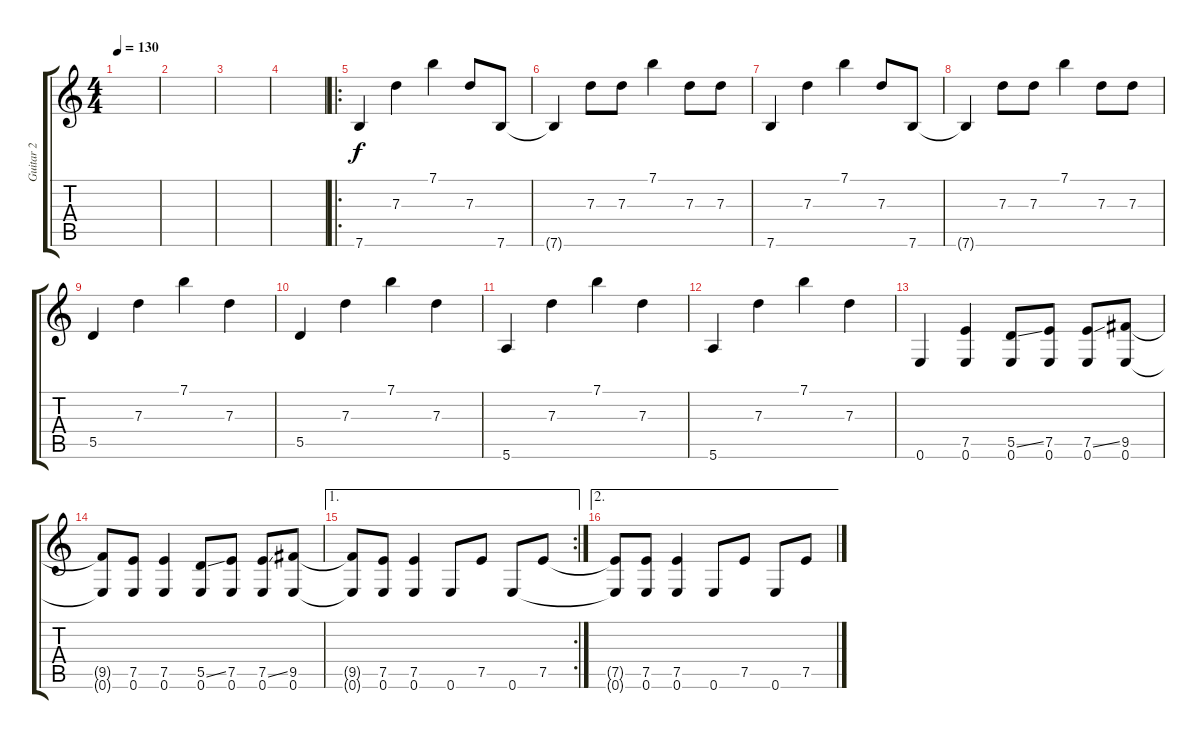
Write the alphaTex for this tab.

\track ("Guitar 2" "Guitar 2") {instrument distortionguitar}
\staff {score tabs}
\tuning (E4 B3 G3 D3 A2 E2) {hide}
\ts (4 4)
\tempo 130
\clef g2
\ks c
|
|
|
|
\ro
7.6.4 7.3.4 7.1.4 7.3.8 7.6.8 |
7.6{t}.4 7.3.8 7.3.8 7.1.4 7.3.8 7.3.8 |
7.6.4 7.3.4 7.1.4 7.3.8 7.6.8 |
7.6{t}.4 7.3.8 7.3.8 7.1.4 7.3.8 7.3.8 |
5.5.4 7.3.4 7.1.4 7.3.4 |
5.5.4 7.3.4 7.1.4 7.3.4 |
5.6.4 7.3.4 7.1.4 7.3.4 |
5.6.4 7.3.4 7.1.4 7.3.4 |
0.6.4 (7.5 0.6).4 (5.5{ss} 0.6).8 (7.5 0.6).8 (7.5{ss} 0.6).8 (9.5 0.6).8 |
(9.5{t} 0.6{t}).8 (7.5 0.6).8 (7.5 0.6).4 (5.5{ss} 0.6).8 (7.5 0.6).8 (7.5{ss} 0.6).8 (9.5 0.6).8 |
\ae 1
\rc 2
(9.5{t} 0.6{t}).8 (7.5 0.6).8 (7.5 0.6).4 0.6.8 7.5.8 0.6.8 7.5.8 |
\ae 2
(7.5{t} 0.6{t}).8 (7.5 0.6).8 (7.5 0.6).4 0.6.8 7.5.8 0.6.8 7.5.8
